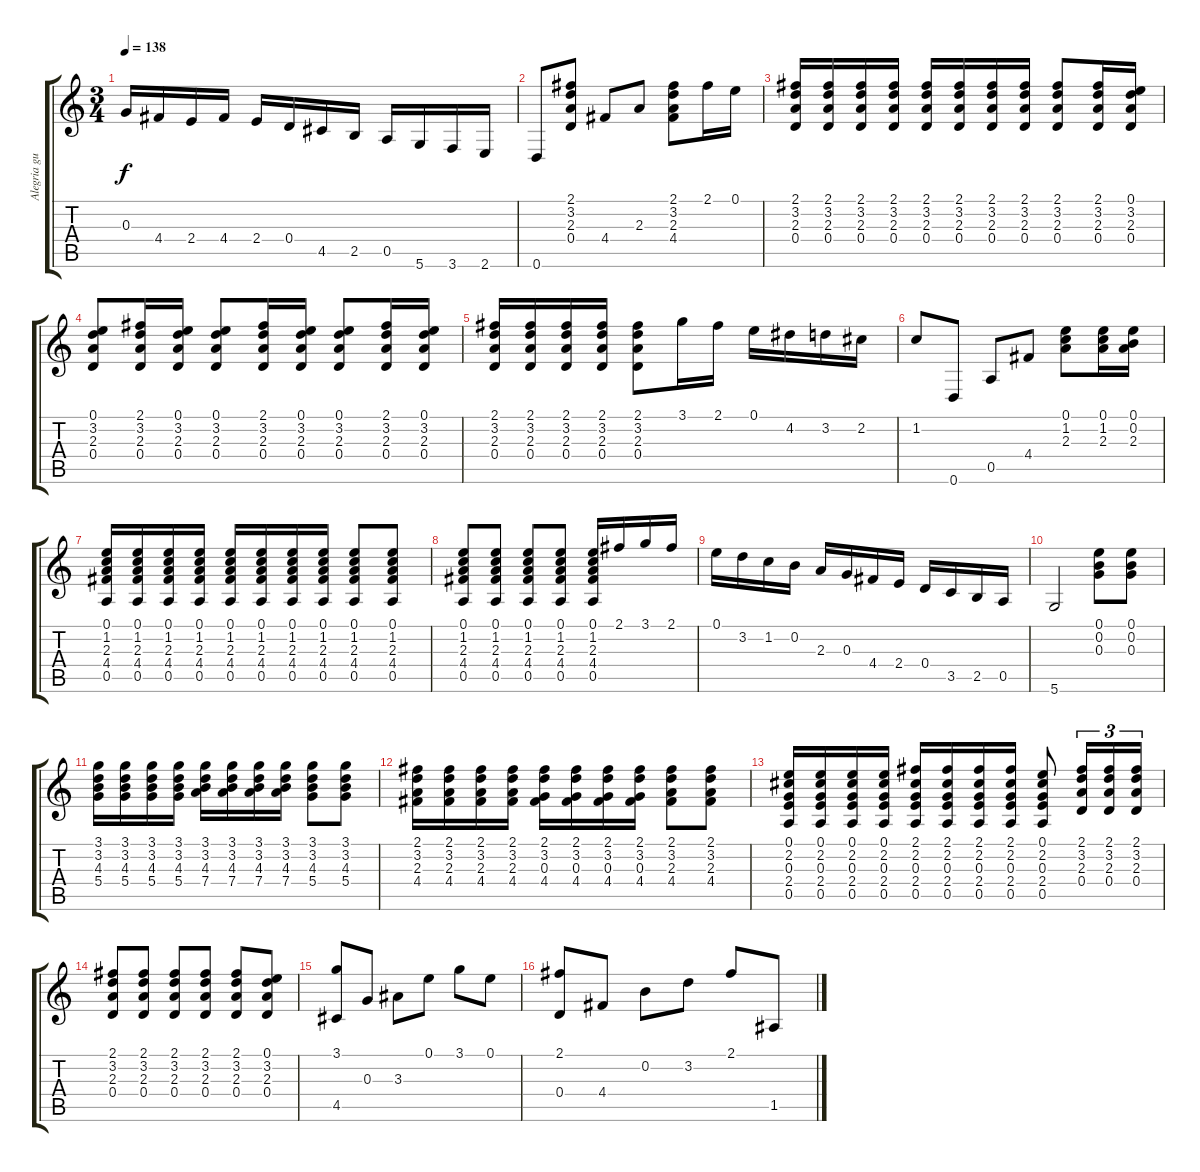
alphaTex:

\track ("Alegria guitara" "Alegria gu") {instrument acousticguitarnylon}
\staff {score tabs}
\tuning (E4 B3 G3 D3 A2 D2) {hide}
\ts (3 4)
\tempo 138
\clef g2
\ks c
0.3.16{dy f} 4.4.16 2.4.16 4.4.16 2.4.16 0.4.16 4.5.16 2.5.16 0.5.16 5.6.16 3.6.16 2.6.16 |
0.6.8 (2.1 3.2 2.3 0.4).8 4.4.8 2.3.8 (2.1 3.2 2.3 4.4).8 2.1.16 0.1.16 |
(2.1 3.2 2.3 0.4).16 (2.1 3.2 2.3 0.4).16 (2.1 3.2 2.3 0.4).16 (2.1 3.2 2.3 0.4).16 (2.1 3.2 2.3 0.4).16 (2.1 3.2 2.3 0.4).16 (2.1 3.2 2.3 0.4).16 (2.1 3.2 2.3 0.4).16 (2.1 3.2 2.3 0.4).8 (2.1 3.2 2.3 0.4).16 (0.1 3.2 2.3 0.4).16 |
(0.1 3.2 2.3 0.4).8 (2.1 3.2 2.3 0.4).16 (0.1 3.2 2.3 0.4).16 (0.1 3.2 2.3 0.4).8 (2.1 3.2 2.3 0.4).16 (0.1 3.2 2.3 0.4).16 (0.1 3.2 2.3 0.4).8 (2.1 3.2 2.3 0.4).16 (0.1 3.2 2.3 0.4).16 |
(2.1 3.2 2.3 0.4).16 (2.1 3.2 2.3 0.4).16 (2.1 3.2 2.3 0.4).16 (2.1 3.2 2.3 0.4).16 (2.1 3.2 2.3 0.4).8 3.1.16 2.1.16 0.1.16 4.2.16 3.2.16 2.2.16 |
1.2.8 0.6.8 0.5.8 4.4.8 (0.1 1.2 2.3).8 (0.1 1.2 2.3).16 (0.1 0.2 2.3).16 |
(0.1 1.2 2.3 4.4 0.5).16 (0.1 1.2 2.3 4.4 0.5).16 (0.1 1.2 2.3 4.4 0.5).16 (0.1 1.2 2.3 4.4 0.5).16 (0.1 1.2 2.3 4.4 0.5).16 (0.1 1.2 2.3 4.4 0.5).16 (0.1 1.2 2.3 4.4 0.5).16 (0.1 1.2 2.3 4.4 0.5).16 (0.1 1.2 2.3 4.4 0.5).8 (0.1 1.2 2.3 4.4 0.5).8 |
(0.1 1.2 2.3 4.4 0.5).8 (0.1 1.2 2.3 4.4 0.5).8 (0.1 1.2 2.3 4.4 0.5).8 (0.1 1.2 2.3 4.4 0.5).8 (0.1 1.2 2.3 4.4 0.5).16 2.1.16 3.1.16 2.1.16 |
0.1.16 3.2.16 1.2.16 0.2.16 2.3.16 0.3.16 4.4.16 2.4.16 0.4.16 3.5.16 2.5.16 0.5.16 |
5.6.2 (0.1 0.2 0.3).8 (0.1 0.2 0.3).8 |
(3.1 3.2 4.3 5.4).16 (3.1 3.2 4.3 5.4).16 (3.1 3.2 4.3 5.4).16 (3.1 3.2 4.3 5.4).16 (3.1 3.2 4.3 7.4).16 (3.1 3.2 4.3 7.4).16 (3.1 3.2 4.3 7.4).16 (3.1 3.2 4.3 7.4).16 (3.1 3.2 4.3 5.4).8 (3.1 3.2 4.3 5.4).8 |
(2.1 3.2 2.3 4.4).16 (2.1 3.2 2.3 4.4).16 (2.1 3.2 2.3 4.4).16 (2.1 3.2 2.3 4.4).16 (2.1 3.2 0.3 4.4).16 (2.1 3.2 0.3 4.4).16 (2.1 3.2 0.3 4.4).16 (2.1 3.2 0.3 4.4).16 (2.1 3.2 2.3 4.4).8 (2.1 3.2 2.3 4.4).8 |
(0.1 2.2 0.3 2.4 0.5).16 (0.1 2.2 0.3 2.4 0.5).16 (0.1 2.2 0.3 2.4 0.5).16 (0.1 2.2 0.3 2.4 0.5).16 (2.1 2.2 0.3 2.4 0.5).16 (2.1 2.2 0.3 2.4 0.5).16 (2.1 2.2 0.3 2.4 0.5).16 (2.1 2.2 0.3 2.4 0.5).16 (0.1 2.2 0.3 2.4 0.5).8 (2.1 3.2 2.3 0.4).16{tu (3 2)} (2.1 3.2 2.3 0.4).16{tu (3 2)} (2.1 3.2 2.3 0.4).16{tu (3 2)} |
(2.1 3.2 2.3 0.4).8 (2.1 3.2 2.3 0.4).8 (2.1 3.2 2.3 0.4).8 (2.1 3.2 2.3 0.4).8 (2.1 3.2 2.3 0.4).8 (0.1 3.2 2.3 0.4).8 |
(3.1 4.5).8 0.3.8 3.3.8 0.1.8 3.1.8 0.1.8 |
(2.1 0.4).8 4.4.8 0.2.8 3.2.8 2.1.8 1.5.8
